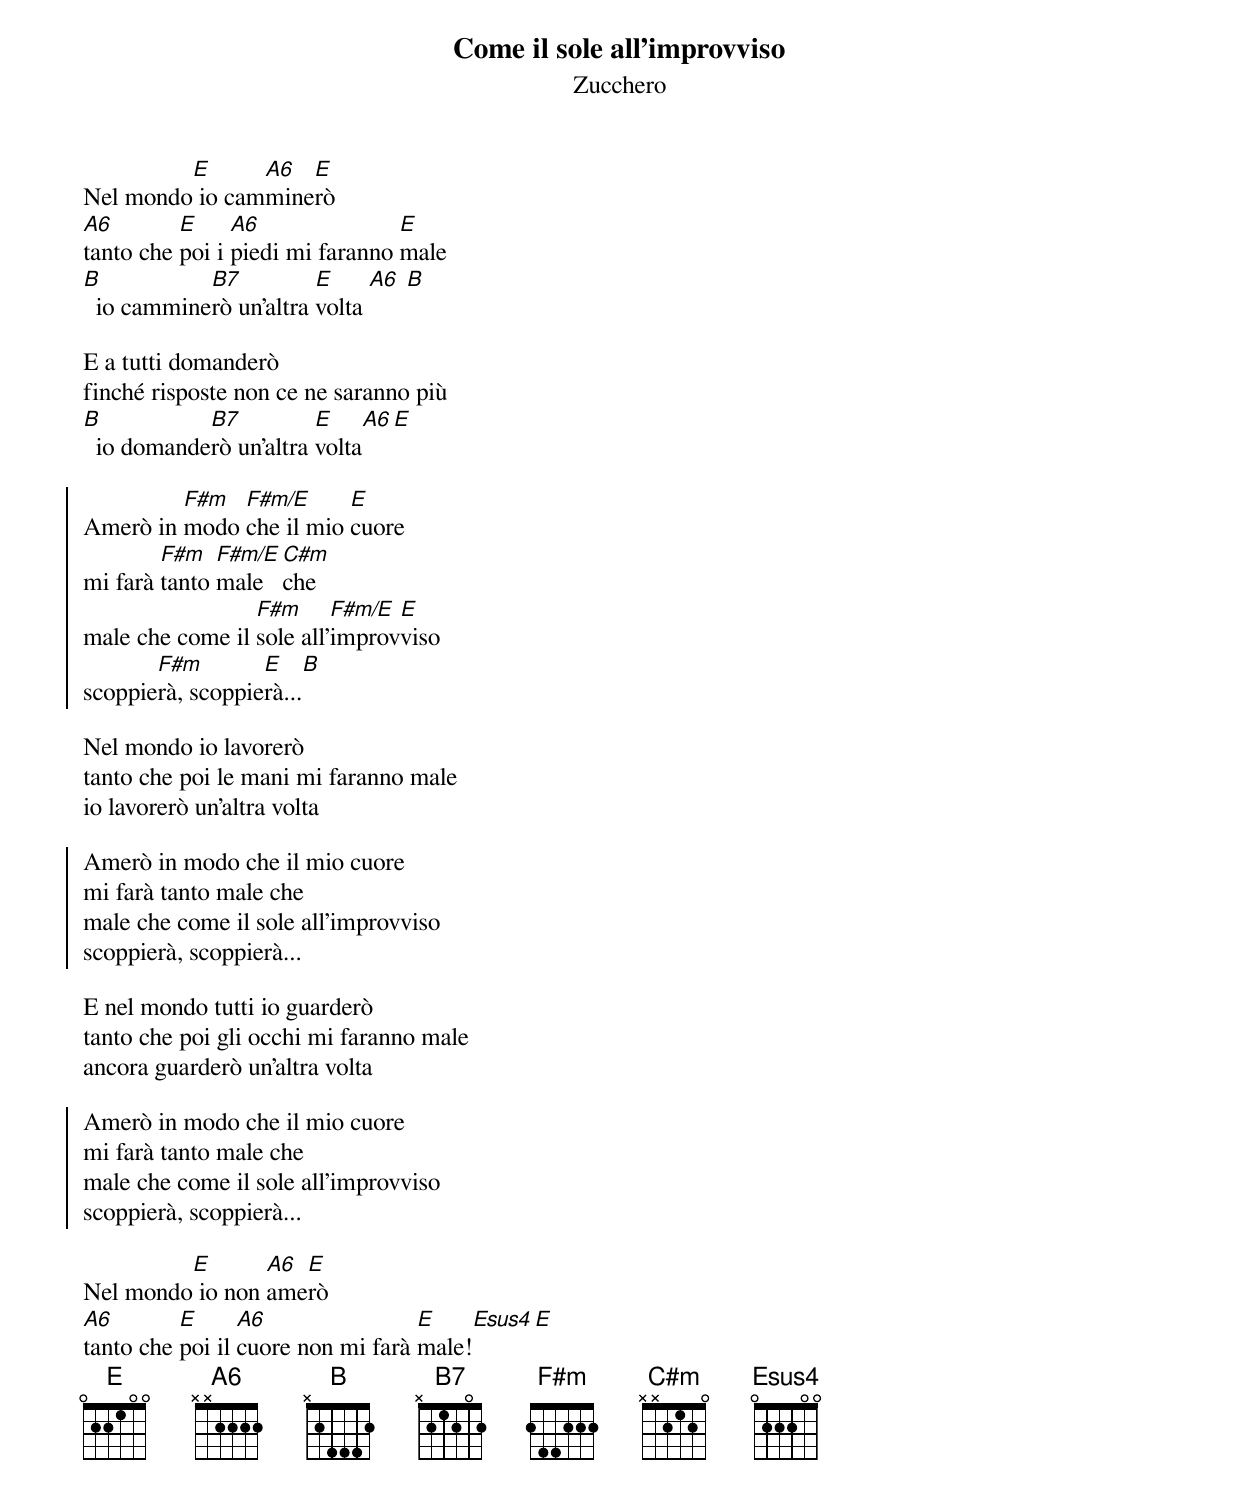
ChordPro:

{title: Come il sole all'improvviso}
{subtitle: Zucchero}

Nel mondo[E] io cam[A6]mine[E]rò
[A6]tanto che [E]poi i [A6]piedi mi faranno [E]male
[B]  io cammine[B7]rò un'altra [E]volta [A6] [B]

E a tutti domanderò
finché risposte non ce ne saranno più
[B]  io domande[B7]rò un'altra [E]volta[A6][E]

{soc}
Amerò in [F#m]modo [F#m/E]che il mio [E]cuore
mi farà [F#m]tanto [F#m/E]male [C#m]che
male che come il [F#m]sole all'[F#m/E]improv[E]viso
scoppie[F#m]rà, scoppie[E]rà...[B]
{eoc}

Nel mondo io lavorerò
tanto che poi le mani mi faranno male
io lavorerò un'altra volta

{soc}
Amerò in modo che il mio cuore
mi farà tanto male che
male che come il sole all'improvviso
scoppierà, scoppierà...
{eoc}

E nel mondo tutti io guarderò
tanto che poi gli occhi mi faranno male
ancora guarderò un'altra volta

{soc}
Amerò in modo che il mio cuore
mi farà tanto male che
male che come il sole all'improvviso
scoppierà, scoppierà...
{eoc}

Nel mondo[E] io non [A6]ame[E]rò
[A6]tanto che [E]poi il [A6]cuore non mi farà [E]male![Esus4][E]
